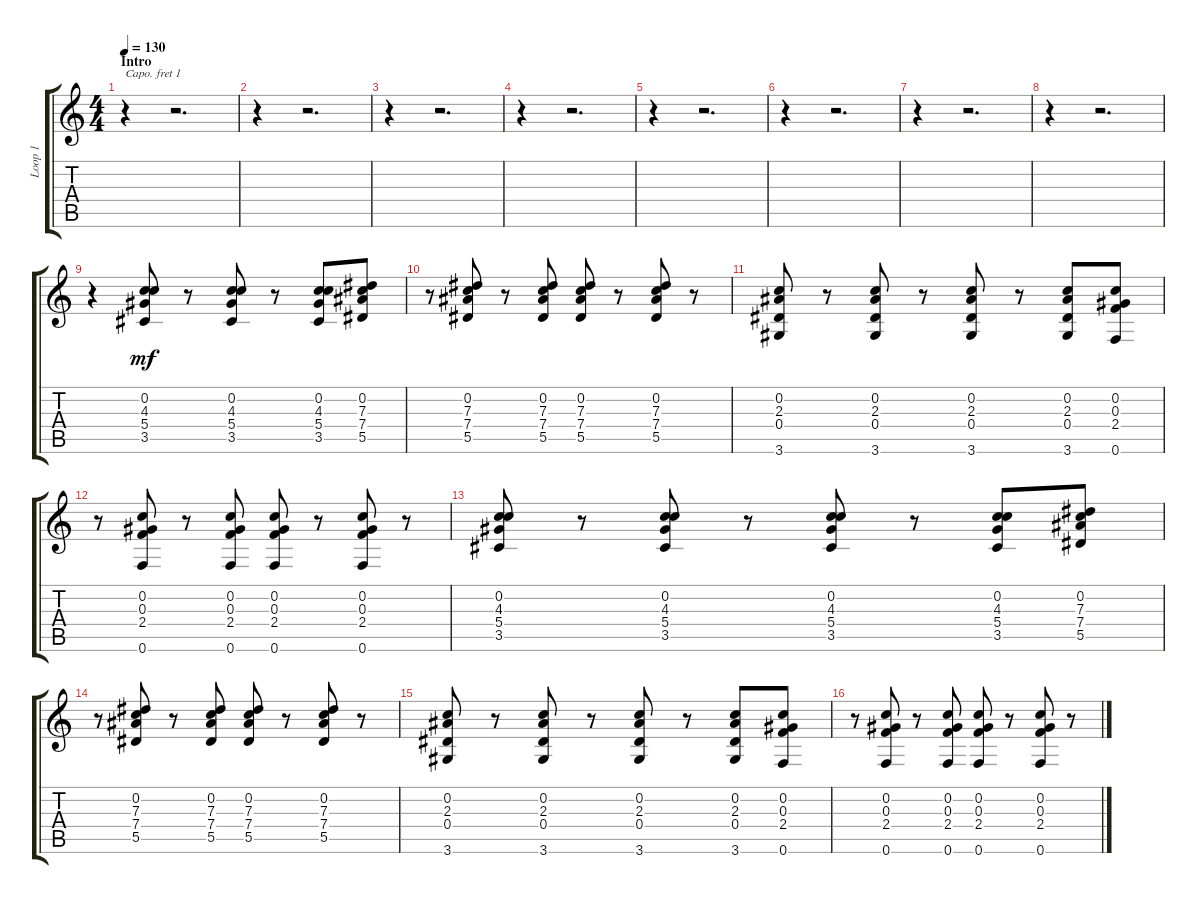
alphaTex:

\track ("Loop 1" "Loop 1") {instrument acousticguitarsteel}
\staff {score tabs}
\capo 1
\tuning (E4 B3 G3 D3 A2 E2) {hide}
\ts (4 4)
\section ("" "Intro")
\tempo 130
\clef g2
\ks c
r.4{dy mf instrument acousticguitarsteel} r.2{d} |
r.4 r.2{d} |
r.4 r.2{d} |
r.4 r.2{d} |
r.4 r.2{d} |
r.4 r.2{d} |
r.4 r.2{d} |
r.4 r.2{d} |
r.4 (0.2 4.3 5.4 3.5).8 r.8 (0.2 4.3 5.4 3.5).8 r.8 (0.2 4.3 5.4 3.5).8 (0.2 7.3 7.4 5.5).8 |
r.8 (0.2 7.3 7.4 5.5).8 r.8 (0.2 7.3 7.4 5.5).8 (0.2 7.3 7.4 5.5).8 r.8 (0.2 7.3 7.4 5.5).8 r.8 |
(0.2 2.3 0.4 3.6).8 r.8 (0.2 2.3 0.4 3.6).8 r.8 (0.2 2.3 0.4 3.6).8 r.8 (0.2 2.3 0.4 3.6).8 (0.2 0.3 2.4 0.6).8 |
r.8 (0.2 0.3 2.4 0.6).8 r.8 (0.2 0.3 2.4 0.6).8 (0.2 0.3 2.4 0.6).8 r.8 (0.2 0.3 2.4 0.6).8 r.8 |
(0.2 4.3 5.4 3.5).8 r.8 (0.2 4.3 5.4 3.5).8 r.8 (0.2 4.3 5.4 3.5).8 r.8 (0.2 4.3 5.4 3.5).8 (0.2 7.3 7.4 5.5).8 |
r.8 (0.2 7.3 7.4 5.5).8 r.8 (0.2 7.3 7.4 5.5).8 (0.2 7.3 7.4 5.5).8 r.8 (0.2 7.3 7.4 5.5).8 r.8 |
(0.2 2.3 0.4 3.6).8 r.8 (0.2 2.3 0.4 3.6).8 r.8 (0.2 2.3 0.4 3.6).8 r.8 (0.2 2.3 0.4 3.6).8 (0.2 0.3 2.4 0.6).8 |
r.8 (0.2 0.3 2.4 0.6).8 r.8 (0.2 0.3 2.4 0.6).8 (0.2 0.3 2.4 0.6).8 r.8 (0.2 0.3 2.4 0.6).8 r.8
